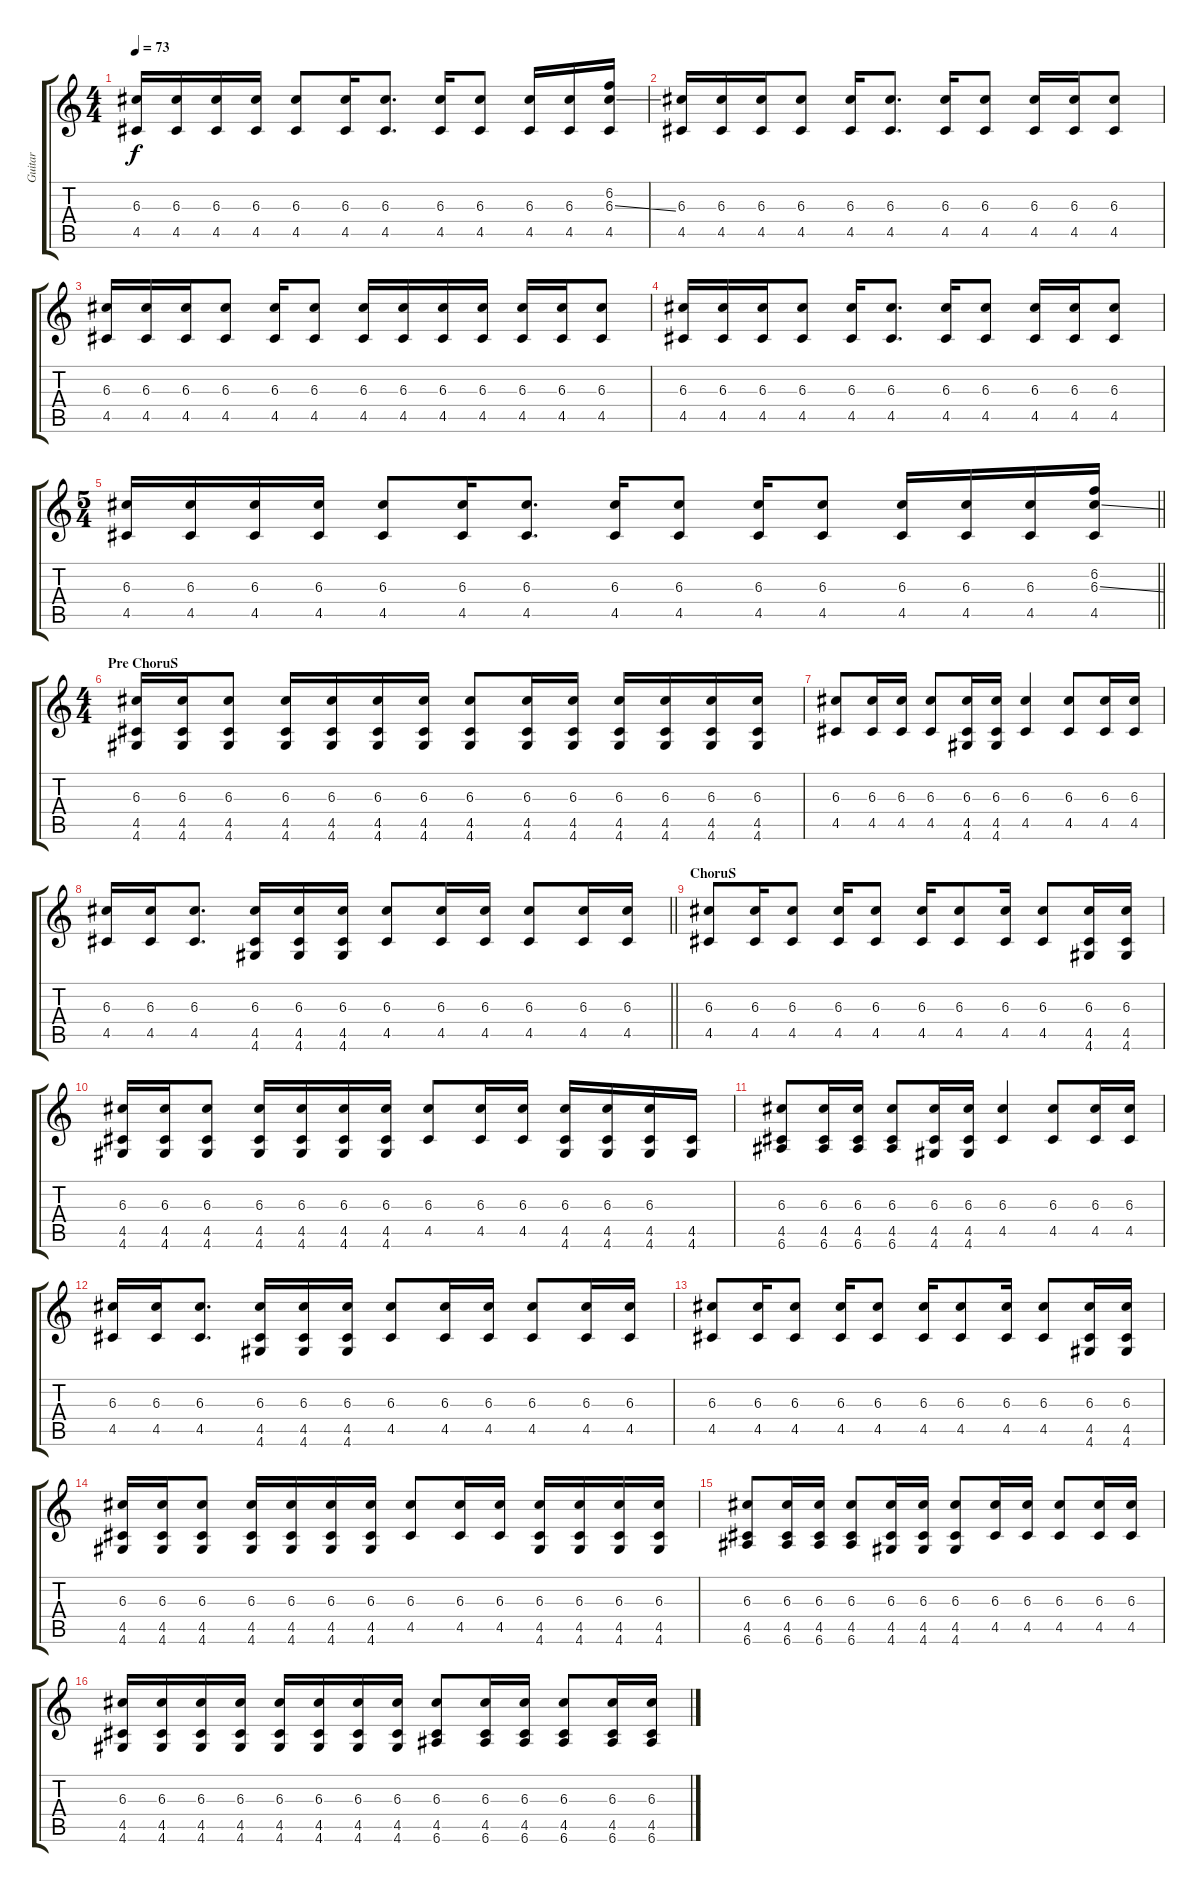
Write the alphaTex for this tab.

\track ("Guitar" "Guitar") {instrument acousticguitarsteel}
\staff {score tabs}
\tuning (E4 B3 G3 D3 A2 E2) {hide}
\ts (4 4)
\tempo 73
\clef g2
\ks c
(6.3 4.5).16{dy f} (6.3 4.5).16 (6.3 4.5).16 (6.3 4.5).16 (6.3 4.5).8 (6.3 4.5).16 (6.3 4.5).8{d} (6.3 4.5).16 (6.3 4.5).8 (6.3 4.5).16 (6.3 4.5).16 (6.2 6.3{ss} 4.5).16 |
(6.3 4.5).16 (6.3 4.5).16 (6.3 4.5).16 (6.3 4.5).8 (6.3 4.5).16 (6.3 4.5).8{d} (6.3 4.5).16 (6.3 4.5).8 (6.3 4.5).16 (6.3 4.5).16 (6.3 4.5).8 |
(6.3 4.5).16 (6.3 4.5).16 (6.3 4.5).16 (6.3 4.5).8 (6.3 4.5).16 (6.3 4.5).8 (6.3 4.5).16 (6.3 4.5).16 (6.3 4.5).16 (6.3 4.5).16 (6.3 4.5).16 (6.3 4.5).16 (6.3 4.5).8 |
(6.3 4.5).16 (6.3 4.5).16 (6.3 4.5).16 (6.3 4.5).8 (6.3 4.5).16 (6.3 4.5).8{d} (6.3 4.5).16 (6.3 4.5).8 (6.3 4.5).16 (6.3 4.5).16 (6.3 4.5).8 |
\ts (5 4)
\barLineRight lightlight
(6.3 4.5).16 (6.3 4.5).16 (6.3 4.5).16 (6.3 4.5).16 (6.3 4.5).8 (6.3 4.5).16 (6.3 4.5).8{d} (6.3 4.5).16 (6.3 4.5).8 (6.3 4.5).16 (6.3 4.5).8 (6.3 4.5).16 (6.3 4.5).16 (6.3 4.5).16 (6.2 6.3{ss} 4.5).16 |
\ts (4 4)
\section ("" "Pre ChoruS")
(6.3 4.5 4.6).16 (6.3 4.5 4.6).16 (6.3 4.5 4.6).8 (6.3 4.5 4.6).16 (6.3 4.5 4.6).16 (6.3 4.5 4.6).16 (6.3 4.5 4.6).16 (6.3 4.5 4.6).8 (6.3 4.5 4.6).16 (6.3 4.5 4.6).16 (6.3 4.5 4.6).16 (6.3 4.5 4.6).16 (6.3 4.5 4.6).16 (6.3 4.5 4.6).16 |
(6.3 4.5).8 (6.3 4.5).16 (6.3 4.5).16 (6.3 4.5).8 (6.3 4.5 4.6).16 (6.3 4.5 4.6).16 (6.3 4.5).4 (6.3 4.5).8 (6.3 4.5).16 (6.3 4.5).16 |
\barLineRight lightlight
(6.3 4.5).16 (6.3 4.5).16 (6.3 4.5).8{d} (6.3 4.5 4.6).16 (6.3 4.5 4.6).16 (6.3 4.5 4.6).16 (6.3 4.5).8 (6.3 4.5).16 (6.3 4.5).16 (6.3 4.5).8 (6.3 4.5).16 (6.3 4.5).16 |
\section ("" "ChoruS")
(6.3 4.5).8 (6.3 4.5).16 (6.3 4.5).8 (6.3 4.5).16 (6.3 4.5).8 (6.3 4.5).16 (6.3 4.5).8 (6.3 4.5).16 (6.3 4.5).8 (6.3 4.5 4.6).16 (6.3 4.5 4.6).16 |
(6.3 4.5 4.6).16 (6.3 4.5 4.6).16 (6.3 4.5 4.6).8 (6.3 4.5 4.6).16 (6.3 4.5 4.6).16 (6.3 4.5 4.6).16 (6.3 4.5 4.6).16 (6.3 4.5).8 (6.3 4.5).16 (6.3 4.5).16 (6.3 4.5 4.6).16 (6.3 4.5 4.6).16 (6.3 4.5 4.6).16 (4.5 4.6).16 |
(6.3 4.5 6.6).8 (6.3 4.5 6.6).16 (6.3 4.5 6.6).16 (6.3 4.5 6.6).8 (6.3 4.5 4.6).16 (6.3 4.5 4.6).16 (6.3 4.5).4 (6.3 4.5).8 (6.3 4.5).16 (6.3 4.5).16 |
(6.3 4.5).16 (6.3 4.5).16 (6.3 4.5).8{d} (6.3 4.5 4.6).16 (6.3 4.5 4.6).16 (6.3 4.5 4.6).16 (6.3 4.5).8 (6.3 4.5).16 (6.3 4.5).16 (6.3 4.5).8 (6.3 4.5).16 (6.3 4.5).16 |
(6.3 4.5).8 (6.3 4.5).16 (6.3 4.5).8 (6.3 4.5).16 (6.3 4.5).8 (6.3 4.5).16 (6.3 4.5).8 (6.3 4.5).16 (6.3 4.5).8 (6.3 4.5 4.6).16 (6.3 4.5 4.6).16 |
(6.3 4.5 4.6).16 (6.3 4.5 4.6).16 (6.3 4.5 4.6).8 (6.3 4.5 4.6).16 (6.3 4.5 4.6).16 (6.3 4.5 4.6).16 (6.3 4.5 4.6).16 (6.3 4.5).8 (6.3 4.5).16 (6.3 4.5).16 (6.3 4.5 4.6).16 (6.3 4.5 4.6).16 (6.3 4.5 4.6).16 (6.3 4.5 4.6).16 |
(6.3 4.5 6.6).8 (6.3 4.5 6.6).16 (6.3 4.5 6.6).16 (6.3 4.5 6.6).8 (6.3 4.5 4.6).16 (6.3 4.5 4.6).16 (6.3 4.5 4.6).8 (6.3 4.5).16 (6.3 4.5).16 (6.3 4.5).8 (6.3 4.5).16 (6.3 4.5).16 |
(6.3 4.5 4.6).16 (6.3 4.5 4.6).16 (6.3 4.5 4.6).16 (6.3 4.5 4.6).16 (6.3 4.5 4.6).16 (6.3 4.5 4.6).16 (6.3 4.5 4.6).16 (6.3 4.5 4.6).16 (6.3 4.5 6.6).8 (6.3 4.5 6.6).16 (6.3 4.5 6.6).16 (6.3 4.5 6.6).8 (6.3 4.5 6.6).16 (6.3 4.5 6.6).16
